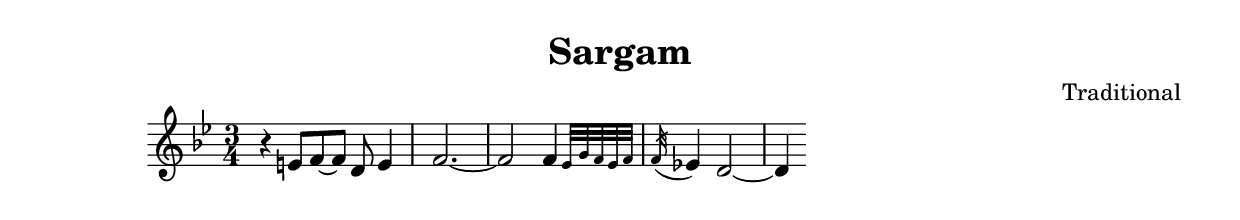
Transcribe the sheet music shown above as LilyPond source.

#(ly:set-option 'midi-extension "mid")
\version "2.12.3"
\include "english.ly"
\header{ 
title = "Sargam"
composer = "Traditional"
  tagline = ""  % removed 
}
%{
 Rag:Bhairavi
Tal:Dadra
Title:Sargam
Author:Traditional
Source:AAK
Mode: phrygian
Filename: bhairavi sargam 
TimeSignature: 3/4
Key: D

   0             +       0    RmgRg    g+
|: -- Rg -S R- | g - - | - - g       |  r S - | - :| 
 %}
  
melody = {
\time 3/4
\clef treble
\key c \phrygian
\autoBeamOn  
\cadenzaOn
\bar "|:" r4 d'8[ ef'8~ ef'8] c'8 d'4 \bar "|" ef'2.~ \bar "|" ef'2 \afterGrace ef'4 { d'32[ f'32 ef'32 d'32 ef'32] } \bar "|" \acciaccatura { ef'32 }df'4 c'2~ \bar "|" c'4 \bar ":|"  \break        

}

text = \lyricmode {
  
}

\score{
\transpose c' d'
<<
  \new Voice = "one" {
    \melody
  }
  \new Lyrics \lyricsto "one" \text
>>
\layout {
  \context {
       \Score
    \remove "Bar_number_engraver"
  } 
  }
\midi { 
  \context {
    \Score
    tempoWholesPerMinute = #(ly:make-moment 200 4)
   }
 }
}
